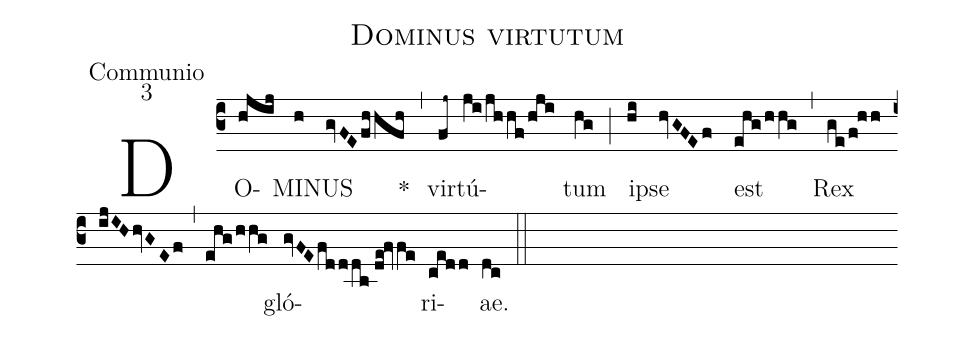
name:Dominus virtutum;
office-part:Communio;
mode:3;
%%
(c3) DO(hjij)MI(h)NUS(gvFEfhhfh) *(,) vir(fj~)tú(ji/jhhf/hji)tum(hg) (;) ip(hi)se(hvGFEf) est(ehg/hhg) (,) Rex(ge/f!hh/ijIHhvGEf) (,) (ehg/hhg) gló(gvFEfdddb//de!fvfe)ri(cedd)ae.(dc) (::)
